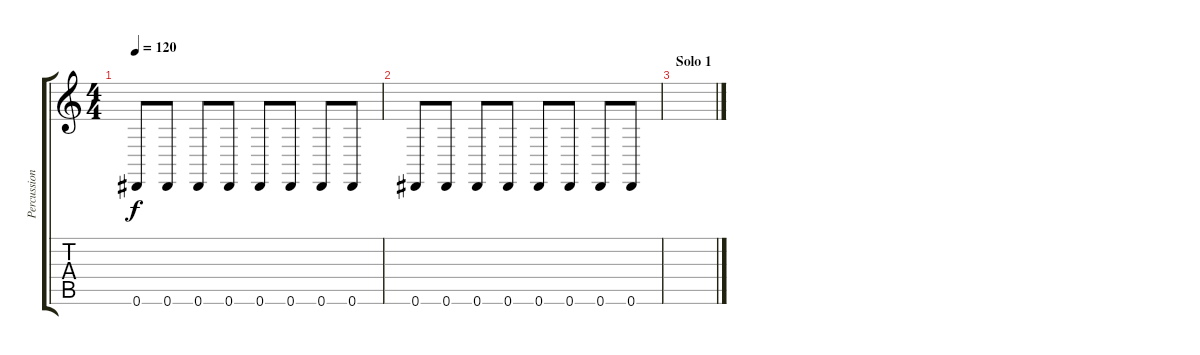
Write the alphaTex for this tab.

\track ("Percussion II" "Percussion") {instrument taikodrum}
\staff {score tabs}
\tuning (Eb4 Bb3 Gb3 Db3 Ab2 Eb2) {hide}
\ts (4 4)
\tempo 120
\clef g2
\ks c
0.6.8{dy f} 0.6.8 0.6.8 0.6.8 0.6.8 0.6.8 0.6.8 0.6.8 |
0.6.8 0.6.8 0.6.8 0.6.8 0.6.8 0.6.8 0.6.8 0.6.8 |
\section ("" "Solo 1")
